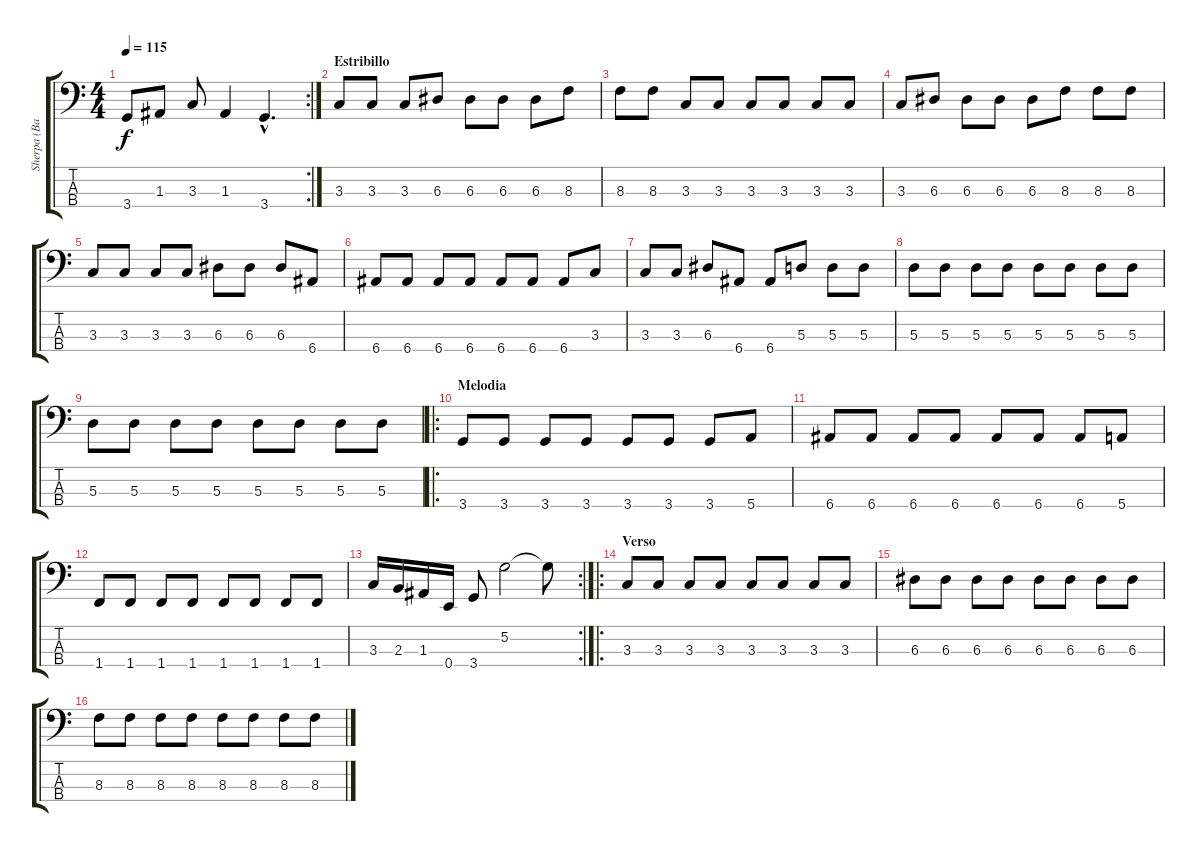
\track ("Sherpa (Bajo)" "Sherpa (Ba") {instrument electricbasspick}
\staff {score tabs}
\tuning (G2 D2 A1 E1) {hide}
\rc 2
\ts (4 4)
\tempo 115
\clef f4
\ks c
3.4.8{dy f} 1.3.8 3.3.8 1.3.4 3.4{hac}.4{d} |
\section ("" "Estribillo")
3.3.8 3.3.8 3.3.8 6.3.8 6.3.8 6.3.8 6.3.8 8.3.8 |
8.3.8 8.3.8 3.3.8 3.3.8 3.3.8 3.3.8 3.3.8 3.3.8 |
3.3.8 6.3.8 6.3.8 6.3.8 6.3.8 8.3.8 8.3.8 8.3.8 |
3.3.8 3.3.8 3.3.8 3.3.8 6.3.8 6.3.8 6.3.8 6.4.8 |
6.4.8 6.4.8 6.4.8 6.4.8 6.4.8 6.4.8 6.4.8 3.3.8 |
3.3.8 3.3.8 6.3.8 6.4.8 6.4.8 5.3.8 5.3.8 5.3.8 |
5.3.8 5.3.8 5.3.8 5.3.8 5.3.8 5.3.8 5.3.8 5.3.8 |
5.3.8 5.3.8 5.3.8 5.3.8 5.3.8 5.3.8 5.3.8 5.3.8 |
\ro
\section ("" "Melodia")
3.4.8 3.4.8 3.4.8 3.4.8 3.4.8 3.4.8 3.4.8 5.4.8 |
6.4.8 6.4.8 6.4.8 6.4.8 6.4.8 6.4.8 6.4.8 5.4.8 |
1.4.8 1.4.8 1.4.8 1.4.8 1.4.8 1.4.8 1.4.8 1.4.8 |
\rc 2
3.3.16 2.3.16 1.3.16 0.4.16 3.4.8 5.2.2 5.2{t}.8 |
\ro
\section ("" "Verso")
3.3.8 3.3.8 3.3.8 3.3.8 3.3.8 3.3.8 3.3.8 3.3.8 |
6.3.8 6.3.8 6.3.8 6.3.8 6.3.8 6.3.8 6.3.8 6.3.8 |
8.3.8 8.3.8 8.3.8 8.3.8 8.3.8 8.3.8 8.3.8 8.3.8
